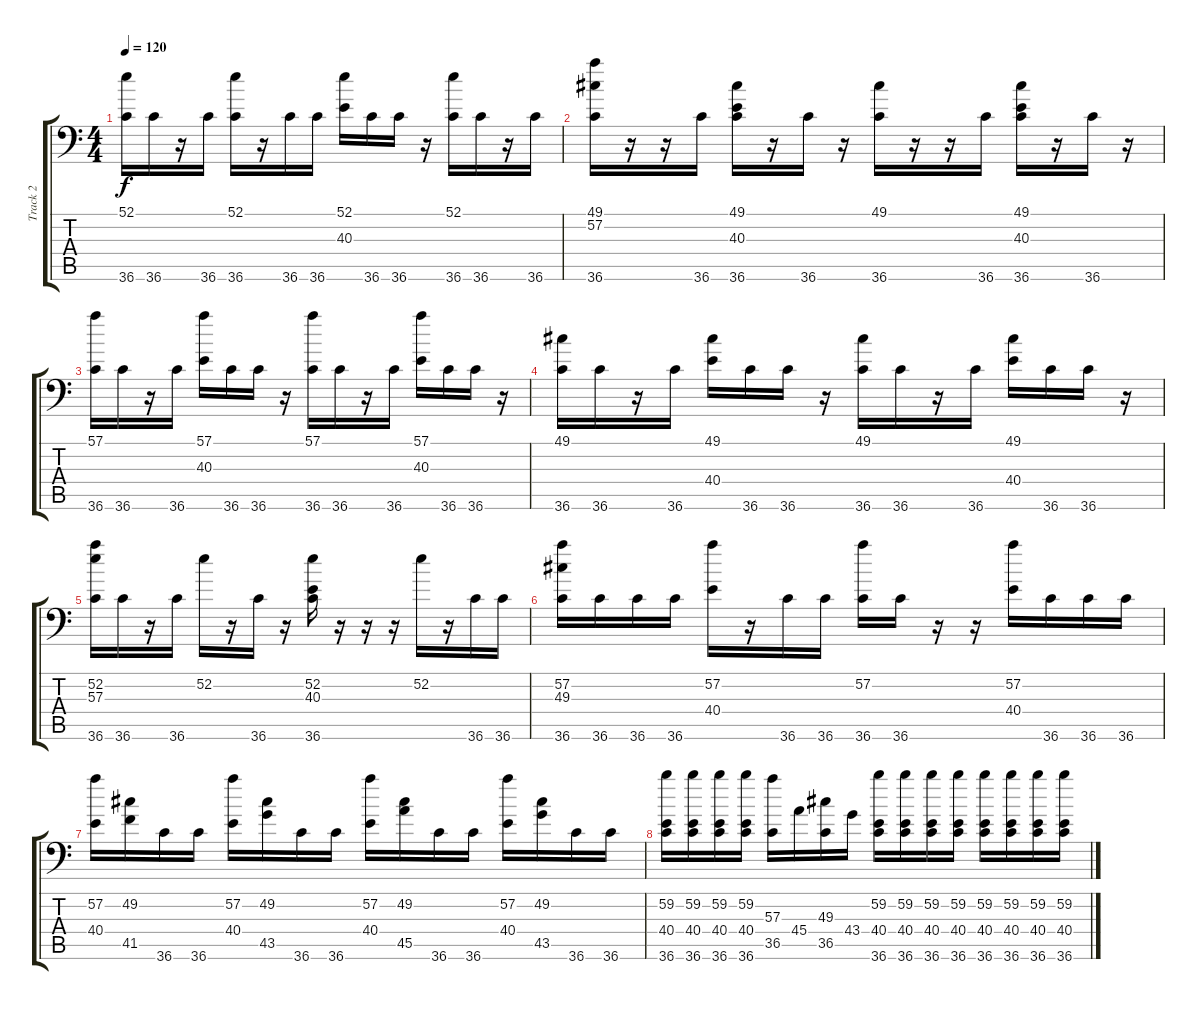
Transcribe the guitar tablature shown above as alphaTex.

\track ("Track 2" "Track 2") {instrument acousticgrandpiano}
\staff {score tabs}
\tuning (C-1 C-1 C-1 C-1 C-1 C-1) {hide}
\ts (4 4)
\tempo 120
\clef f4
\ks c
(52.1 36.6).16{dy f} 36.6.16 r.16 36.6.16 (52.1 36.6).16 r.16 36.6.16 36.6.16 (52.1 40.3).16 36.6.16 36.6.16 r.16 (52.1 36.6).16 36.6.16 r.16 36.6.16 |
(49.1 57.2 36.6).16 r.16 r.16 36.6.16 (49.1 40.3 36.6).16 r.16 36.6.16 r.16 (49.1 36.6).16 r.16 r.16 36.6.16 (49.1 40.3 36.6).16 r.16 36.6.16 r.16 |
(57.1 36.6).16 36.6.16 r.16 36.6.16 (57.1 40.3).16 36.6.16 36.6.16 r.16 (57.1 36.6).16 36.6.16 r.16 36.6.16 (57.1 40.3).16 36.6.16 36.6.16 r.16 |
(49.1 36.6).16 36.6.16 r.16 36.6.16 (49.1 40.4).16 36.6.16 36.6.16 r.16 (49.1 36.6).16 36.6.16 r.16 36.6.16 (49.1 40.4).16 36.6.16 36.6.16 r.16 |
(52.2 57.3 36.6).16 36.6.16 r.16 36.6.16 52.2.16 r.16 36.6.16 r.16 (52.2 40.3 36.6).16 r.16 r.16 r.16 52.2.16 r.16 36.6.16 36.6.16 |
(57.2 49.3 36.6).16 36.6.16 36.6.16 36.6.16 (57.2 40.4).16 r.16 36.6.16 36.6.16 (57.2 36.6).16 36.6.16 r.16 r.16 (57.2 40.4).16 36.6.16 36.6.16 36.6.16 |
(57.2 40.4).16 (49.2 41.5).16 36.6.16 36.6.16 (57.2 40.4).16 (49.2 43.5).16 36.6.16 36.6.16 (57.2 40.4).16 (49.2 45.5).16 36.6.16 36.6.16 (57.2 40.4).16 (49.2 43.5).16 36.6.16 36.6.16 |
(59.2 40.4 36.6).16 (59.2 40.4 36.6).16 (59.2 40.4 36.6).16 (59.2 40.4 36.6).16 (57.3 36.5).16 45.4.16 (49.3 36.5).16 43.4.16 (59.2 40.4 36.6).16 (59.2 40.4 36.6).16 (59.2 40.4 36.6).16 (59.2 40.4 36.6).16 (59.2 40.4 36.6).16 (59.2 40.4 36.6).16 (59.2 40.4 36.6).16 (59.2 40.4 36.6).16
